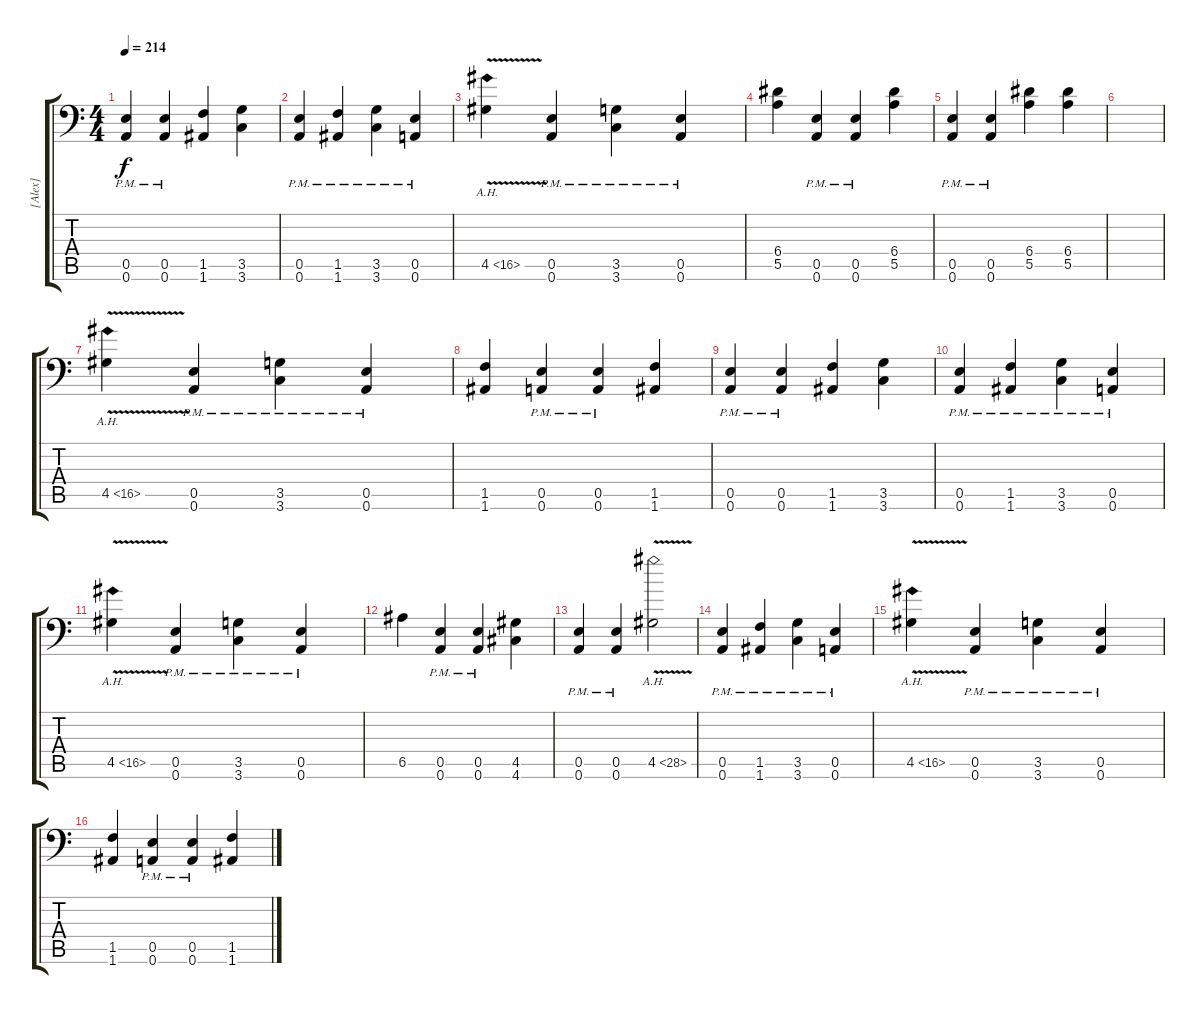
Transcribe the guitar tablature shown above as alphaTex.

\track ("[Alex]" "[Alex]") {instrument distortionguitar}
\staff {score tabs}
\tuning (B3 Gb3 D3 A2 E2 A1) {hide}
\ts (4 4)
\tempo 214
\clef f4
\ks c
(0.5{pm} 0.6{pm}).4{dy f} (0.5{pm} 0.6{pm}).4 (1.5 1.6).4 (3.5 3.6).4 |
(0.5{pm} 0.6{pm}).4 (1.5{pm} 1.6{pm}).4 (3.5{pm} 3.6{pm}).4 (0.5{pm} 0.6{pm}).4 |
4.5{ah 12 v}.4 (0.5{pm} 0.6{pm}).4 (3.5{pm} 3.6{pm}).4 (0.5{pm} 0.6{pm}).4 |
(6.4 5.5).4 (0.5{pm} 0.6{pm}).4 (0.5{pm} 0.6{pm}).4 (6.4 5.5).4 |
(0.5{pm} 0.6{pm}).4 (0.5{pm} 0.6{pm}).4 (6.4 5.5).4 (6.4 5.5).4 |
|
4.5{ah 12 v}.4 (0.5{pm} 0.6{pm}).4 (3.5{pm} 3.6{pm}).4 (0.5{pm} 0.6{pm}).4 |
(1.5 1.6).4 (0.5{pm} 0.6{pm}).4 (0.5{pm} 0.6{pm}).4 (1.5 1.6).4 |
(0.5{pm} 0.6{pm}).4 (0.5{pm} 0.6{pm}).4 (1.5 1.6).4 (3.5 3.6).4 |
(0.5{pm} 0.6{pm}).4 (1.5{pm} 1.6{pm}).4 (3.5{pm} 3.6{pm}).4 (0.5{pm} 0.6{pm}).4 |
4.5{ah 12 v}.4 (0.5{pm} 0.6{pm}).4 (3.5{pm} 3.6{pm}).4 (0.5{pm} 0.6{pm}).4 |
6.5.4 (0.5{pm} 0.6{pm}).4 (0.5{pm} 0.6{pm}).4 (4.5 4.6).4 |
(0.5{pm} 0.6{pm}).4 (0.5{pm} 0.6{pm}).4 4.5{ah 24 v}.2 |
(0.5{pm} 0.6{pm}).4 (1.5{pm} 1.6{pm}).4 (3.5{pm} 3.6{pm}).4 (0.5{pm} 0.6{pm}).4 |
4.5{ah 12 v}.4 (0.5{pm} 0.6{pm}).4 (3.5{pm} 3.6{pm}).4 (0.5{pm} 0.6{pm}).4 |
(1.5 1.6).4 (0.5{pm} 0.6{pm}).4 (0.5{pm} 0.6{pm}).4 (1.5 1.6).4
